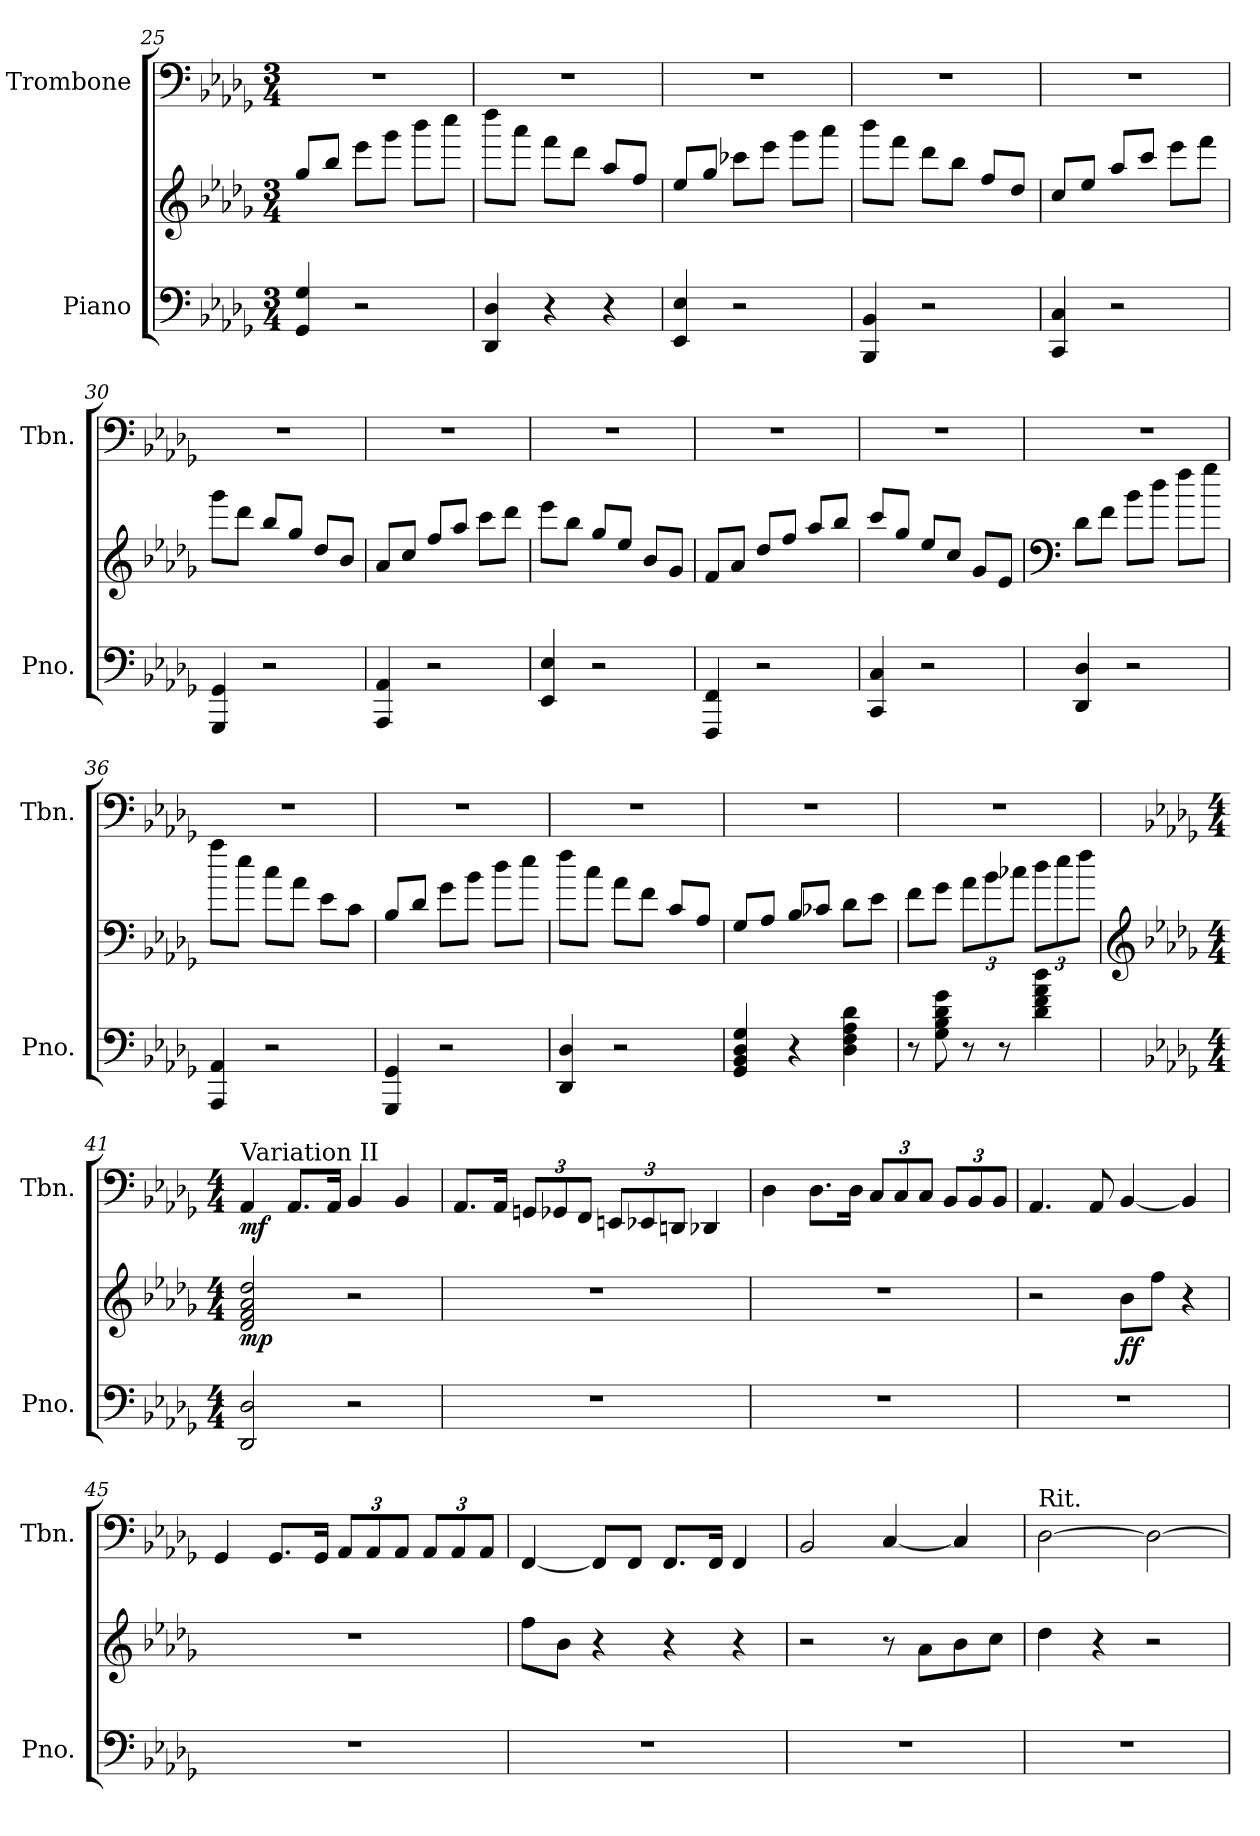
**kern	**kern	**dynam	**kern	**dynam
*part2	*part2	*part2	*part1	*part1
*staff3	*staff2	*staff2/3	*staff1	*staff1
*I"Piano	*	*	*I"Trombone	*
*I'Pno.	*	*	*I'Tbn.	*
*clefF4	*clefG2	*	*clefF4	*
*k[b-e-a-d-g-]	*k[b-e-a-d-g-]	*	*k[b-e-a-d-g-]	*
*M3/4	*M3/4	*	*M3/4	*
=25	=25	=25	=25	=25
4GG-/ 4G-/	8gg-/L	.	2.r	.
.	8bb-/J	.	.	.
2r	8eee-\L	.	.	.
.	8ggg-\J	.	.	.
.	8bbb-\L	.	.	.
.	8cccc\J	.	.	.
=26	=26	=26	=26	=26
4DD-/ 4D-/	8dddd-\L	.	2.r	.
.	8aaa-\J	.	.	.
4r	8fff\L	.	.	.
.	8ddd-\J	.	.	.
4r	8aa-/L	.	.	.
.	8ff/J	.	.	.
=27	=27	=27	=27	=27
4EE-/ 4E-/	8ee-/L	.	2.r	.
.	8gg-/J	.	.	.
2r	8ccc-X\L	.	.	.
.	8eee-\J	.	.	.
.	8ggg-\L	.	.	.
.	8aaa-\J	.	.	.
!!LO:LB:g=z
=28	=28	=28	=28	=28
4BBB-/ 4BB-/	8bbb-\L	.	2.r	.
.	8fff\J	.	.	.
2r	8ddd-\L	.	.	.
.	8bb-\J	.	.	.
.	8ff/L	.	.	.
.	8dd-/J	.	.	.
=29	=29	=29	=29	=29
4CC/ 4C/	8cc/L	.	2.r	.
.	8ee-/J	.	.	.
2r	8aa-/L	.	.	.
.	8ccc/J	.	.	.
.	8eee-\L	.	.	.
.	8fff\J	.	.	.
=30	=30	=30	=30	=30
4GGG-/ 4GG-/	8ggg-\L	.	2.r	.
.	8ddd-\J	.	.	.
2r	8bb-/L	.	.	.
.	8gg-/J	.	.	.
.	8dd-/L	.	.	.
.	8b-/J	.	.	.
=31	=31	=31	=31	=31
4AAA-/ 4AA-/	8a-/L	.	2.r	.
.	8cc/J	.	.	.
2r	8ff/L	.	.	.
.	8aa-/J	.	.	.
.	8ccc\L	.	.	.
.	8ddd-\J	.	.	.
=32	=32	=32	=32	=32
4EE-/ 4E-/	8eee-\L	.	2.r	.
.	8bb-\J	.	.	.
2r	8gg-/L	.	.	.
.	8ee-/J	.	.	.
.	8b-/L	.	.	.
.	8g-/J	.	.	.
=33	=33	=33	=33	=33
4FFF/ 4FF/	8f/L	.	2.r	.
.	8a-/J	.	.	.
2r	8dd-/L	.	.	.
.	8ff/J	.	.	.
.	8aa-/L	.	.	.
.	8bb-/J	.	.	.
!!LO:LB:g=z
=34	=34	=34	=34	=34
4CC/ 4C/	8ccc/L	.	2.r	.
.	8gg-/J	.	.	.
2r	8ee-/L	.	.	.
.	8cc/J	.	.	.
.	8g-/L	.	.	.
.	8e-/J	.	.	.
=35	=35	=35	=35	=35
*	*clefF4	*	*	*
4DD-/ 4D-/	8d-\L	.	2.r	.
.	8f\J	.	.	.
2r	8b-\L	.	.	.
.	8dd-\J	.	.	.
.	8ff\L	.	.	.
.	8gg-\J	.	.	.
=36	=36	=36	=36	=36
4AAA-/ 4AA-/	8aa-\L	.	2.r	.
.	8ee-\J	.	.	.
2r	8cc\L	.	.	.
.	8a-\J	.	.	.
.	8e-\L	.	.	.
.	8c\J	.	.	.
=37	=37	=37	=37	=37
4GGG-/ 4GG-/	8B-/L	.	2.r	.
.	8d-/J	.	.	.
2r	8g-\L	.	.	.
.	8b-\J	.	.	.
.	8dd-\L	.	.	.
.	8ee-\J	.	.	.
=38	=38	=38	=38	=38
4DD-/ 4D-/	8ff\L	.	2.r	.
.	8cc\J	.	.	.
2r	8a-\L	.	.	.
.	8f\J	.	.	.
.	8c/L	.	.	.
.	8A-/J	.	.	.
!!LO:PB:g=z
=39	=39	=39	=39	=39
4GG-/ 4BB-/ 4D-/ 4G-/	8G-/L	.	2.r	.
.	8A-/J	.	.	.
4r	8B-/L	.	.	.
.	8c-X/J	.	.	.
4D-\ 4F\ 4A-\ 4d-\	8d-\L	.	.	.
.	8e-\J	.	.	.
=40	=40	=40	=40	=40
8r	8f\L	.	2.r	.
8G-\ 8B-\ 8d-\ 8g-\	8g-\J	.	.	.
*	*Xbrackettup	*	*	*
8r	12a-\L	.	.	.
.	12b-\	.	.	.
8r	.	.	.	.
.	12cc-X\J	.	.	.
4d-\ 4f\ 4a-\ 4dd-\	12dd-\L	.	.	.
.	12ee-\	.	.	.
.	12ff\J	.	.	.
=41	=41	=41	=41	=41
*	*clefG2	*	*	*
*k[b-e-a-d-g-]	*k[b-e-a-d-g-]	*	*k[b-e-a-d-g-]	*
*M4/4	*M4/4	*	*M4/4	*
!	!	!	!LO:TX:a:t=Variation II	!
!	!	!LO:DY:b	!	!LO:DY:b
2DD-/ 2D-/	2d-/ 2f/ 2a-/ 2dd-/	mp	4AA-/	mf
.	.	.	8.AA-/L	.
.	.	.	16AA-/Jk	.
2r	2r	.	4BB-/	.
.	.	.	4BB-/	.
!!LO:LB:g=z
=42	=42	=42	=42	=42
1r	1r	.	8.AA-/L	.
.	.	.	16AA-/Jk	.
*	*	*	*Xbrackettup	*
.	.	.	12GGn/L	.
.	.	.	12GG-X/	.
.	.	.	12FF/J	.
.	.	.	12EEn/L	.
.	.	.	12EE-X/	.
.	.	.	12DDn/J	.
.	.	.	4DD-X/	.
=43	=43	=43	=43	=43
1r	1r	.	4D-\	.
.	.	.	8.D-\L	.
.	.	.	16D-\Jk	.
.	.	.	12C/L	.
.	.	.	12C/	.
.	.	.	12C/J	.
.	.	.	12BB-/L	.
.	.	.	12BB-/	.
.	.	.	12BB-/J	.
=44	=44	=44	=44	=44
1r	2r	.	4.AA-/	.
.	.	.	8AA-/	.
!	!	!LO:DY:b	!	!
.	8b-\L	ff	[4BB-/	.
.	8ff\J	.	.	.
.	4r	.	4BB-/]	.
=45	=45	=45	=45	=45
1r	1r	.	4GG-/	.
.	.	.	8.GG-/L	.
.	.	.	16GG-/Jk	.
.	.	.	12AA-/L	.
.	.	.	12AA-/	.
.	.	.	12AA-/J	.
.	.	.	12AA-/L	.
.	.	.	12AA-/	.
.	.	.	12AA-/J	.
!!LO:LB:g=z
=46	=46	=46	=46	=46
1r	8ff\L	.	[4FF/	.
.	8b-\J	.	.	.
.	4r	.	8FF/L]	.
.	.	.	8FF/J	.
.	4r	.	8.FF/L	.
.	.	.	16FF/Jk	.
.	4r	.	4FF/	.
=47	=47	=47	=47	=47
1r	2r	.	2BB-/	.
.	8r	.	[4C/	.
.	8a-\L	.	.	.
.	8b-\	.	4C/]	.
.	8cc\J	.	.	.
=48	=48	=48	=48	=48
!	!	!	!LO:TX:a:t=Rit.	!
1r	4dd-\	.	[2D-\	.
.	4r	.	.	.
.	2r	.	2D-\_	.
=	=	=	=	=
*-	*-	*-	*-	*-
